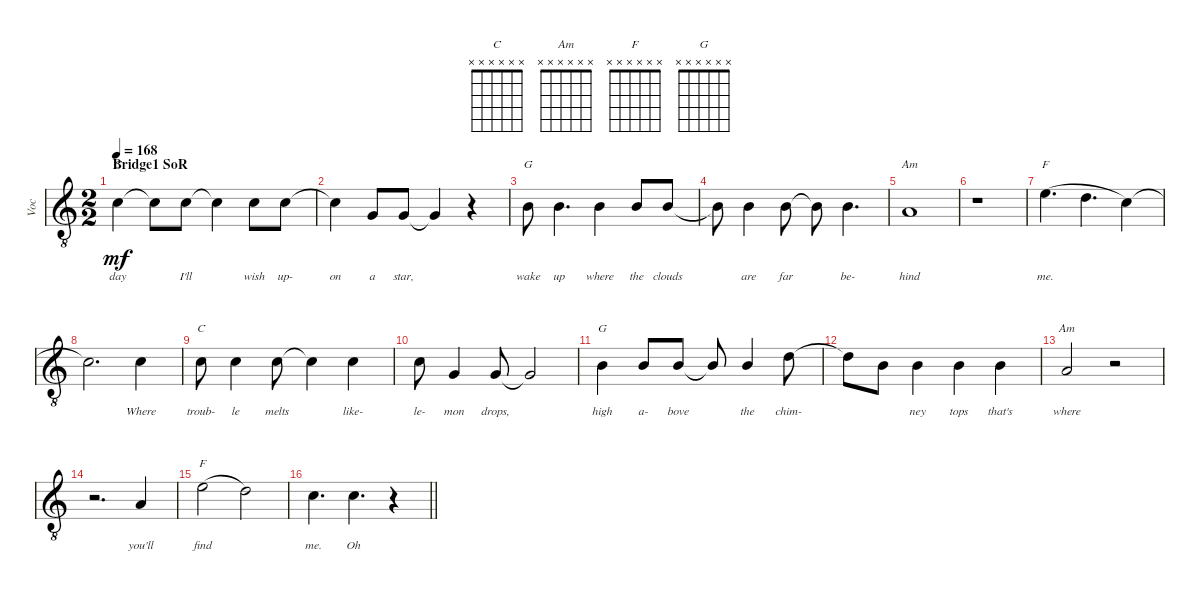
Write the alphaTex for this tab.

\bracketExtendMode groupsimilarinstruments
\multiTrackTrackNamePolicy hidden
\otherSystemsTrackNameOrientation horizontal
\track ("Vocals" "Voc") {instrument voiceoohs}
\staff {score}
\tuning (E4 B3 G3 D3 A2 E2)
\chord ("C" x x x x x x)
\chord ("Am" x x x x x x)
\chord ("F" x x x x x x)
\chord ("G" x x x x x x)
\ts (2 2)
\section ("" "Bridge1 SoR")
\tempo 168
\clef g2
\ottava 8vb
\scale
0.240506
\ks c
1.2.4{ch "C" lyrics (0 "day") lyrics (1 "") lyrics (2 "") lyrics (3 "") lyrics (4 "") dy mf beam Down} 1.2{t}.8{beam Down} 1.2.8{lyrics (0 "I'll") lyrics (1 "") lyrics (2 "") lyrics (3 "") lyrics (4 "") beam Down} 1.2{t}.4{beam Down} 1.2.8{lyrics (0 "wish") lyrics (1 "") lyrics (2 "") lyrics (3 "") lyrics (4 "") beam Down} 1.2.8{lyrics (0 "up-") lyrics (1 "") lyrics (2 "") lyrics (3 "") lyrics (4 "") beam Down} |
\scale
0.155383 1.2{t}.4{lyrics (0 "on") lyrics (1 "") lyrics (2 "") lyrics (3 "") lyrics (4 "") beam Down} 0.3.8{lyrics (0 "a") lyrics (1 "") lyrics (2 "") lyrics (3 "") lyrics (4 "") beam Up} 0.3.8{lyrics (0 "star,") lyrics (1 "") lyrics (2 "") lyrics (3 "") lyrics (4 "") beam Up} 0.3{t}.4{beam Up} r.4{beam Up} |
\scale
0.233326 0.2.8{ch "G" lyrics (0 "wake") lyrics (1 "") lyrics (2 "") lyrics (3 "") lyrics (4 "") beam Down} 0.2.4{d lyrics (0 "up") lyrics (1 "") lyrics (2 "") lyrics (3 "") lyrics (4 "") beam Down} 0.2.4{lyrics (0 "where") lyrics (1 "") lyrics (2 "") lyrics (3 "") lyrics (4 "") beam Down} 0.2.8{lyrics (0 "the") lyrics (1 "") lyrics (2 "") lyrics (3 "") lyrics (4 "") beam Up} 0.2.8{lyrics (0 "clouds") lyrics (1 "") lyrics (2 "") lyrics (3 "") lyrics (4 "") beam Up} |
\scale
0.19349 0.2{t}.8{beam Down} 0.2.4{lyrics (0 "are") lyrics (1 "") lyrics (2 "") lyrics (3 "") lyrics (4 "") beam Down} 0.2.8{lyrics (0 "far") lyrics (1 "") lyrics (2 "") lyrics (3 "") lyrics (4 "") beam Down} 0.2{t}.8{beam Down} 0.2.4{d lyrics (0 "be-") lyrics (1 "") lyrics (2 "") lyrics (3 "") lyrics (4 "") beam Down} |
\scale
0.0886076 2.3.1{ch "Am" lyrics (0 "hind") lyrics (1 "") lyrics (2 "") lyrics (3 "") lyrics (4 "") beam Up} |
\scale
0.0886076 r.1{beam Down} |
0.1.4{d ch "F" lyrics (0 "me.") lyrics (1 "") lyrics (2 "") lyrics (3 "") lyrics (4 "") legatoorigin beam Down} 3.2.4{d legatoorigin beam Down} 1.2.4{beam Down} |
1.2{t}.2{d beam Down} 1.2.4{lyrics (0 "Where") lyrics (1 "") lyrics (2 "") lyrics (3 "") lyrics (4 "") beam Down} |
1.2.8{ch "C" lyrics (0 "troub-") lyrics (1 "") lyrics (2 "") lyrics (3 "") lyrics (4 "") beam Down} 1.2.4{lyrics (0 "le") lyrics (1 "") lyrics (2 "") lyrics (3 "") lyrics (4 "") beam Down} 1.2.8{lyrics (0 "melts") lyrics (1 "") lyrics (2 "") lyrics (3 "") lyrics (4 "") beam Down} 1.2{t}.4{beam Down} 1.2.4{lyrics (0 "like-") lyrics (1 "") lyrics (2 "") lyrics (3 "") lyrics (4 "") beam Down} |
1.2.8{lyrics (0 "le-") lyrics (1 "") lyrics (2 "") lyrics (3 "") lyrics (4 "") beam Down} 0.3.4{lyrics (0 "mon") lyrics (1 "") lyrics (2 "") lyrics (3 "") lyrics (4 "") beam Up} 0.3.8{lyrics (0 "drops,") lyrics (1 "") lyrics (2 "") lyrics (3 "") lyrics (4 "") beam Up} 0.3{t}.2{beam Up} |
0.2.4{ch "G" lyrics (0 "high") lyrics (1 "") lyrics (2 "") lyrics (3 "") lyrics (4 "") beam Down} 0.2.8{lyrics (0 "a-") lyrics (1 "") lyrics (2 "") lyrics (3 "") lyrics (4 "") beam Up} 0.2.8{lyrics (0 "bove") lyrics (1 "") lyrics (2 "") lyrics (3 "") lyrics (4 "") beam Up} 0.2{t}.8{beam Up} 0.2.4{lyrics (0 "the") lyrics (1 "") lyrics (2 "") lyrics (3 "") lyrics (4 "") beam Up} 3.2.8{lyrics (0 "chim-") lyrics (1 "") lyrics (2 "") lyrics (3 "") lyrics (4 "") beam Down} |
3.2{t}.8{beam Down} 0.2.8{beam Down} 0.2.4{lyrics (0 "ney") lyrics (1 "") lyrics (2 "") lyrics (3 "") lyrics (4 "") beam Down} 0.2.4{lyrics (0 "tops") lyrics (1 "") lyrics (2 "") lyrics (3 "") lyrics (4 "") beam Down} 0.2.4{lyrics (0 "that's") lyrics (1 "") lyrics (2 "") lyrics (3 "") lyrics (4 "") beam Down} |
2.3.2{ch "Am" lyrics (0 "where") lyrics (1 "") lyrics (2 "") lyrics (3 "") lyrics (4 "") beam Up} r.2{beam Up} |
r.2{d beam Down} 2.3.4{lyrics (0 "you'll") lyrics (1 "") lyrics (2 "") lyrics (3 "") lyrics (4 "") beam Up} |
0.1.2{ch "F" lyrics (0 "find") lyrics (1 "") lyrics (2 "") lyrics (3 "") lyrics (4 "") legatoorigin beam Down} 3.2.2{beam Down} |
\barLineRight lightlight
1.2.4{d lyrics (0 "me.") lyrics (1 "") lyrics (2 "") lyrics (3 "") lyrics (4 "") beam Down} 1.2.4{d lyrics (0 "Oh") lyrics (1 "") lyrics (2 "") lyrics (3 "") lyrics (4 "") beam Down} r.4{beam Down}
